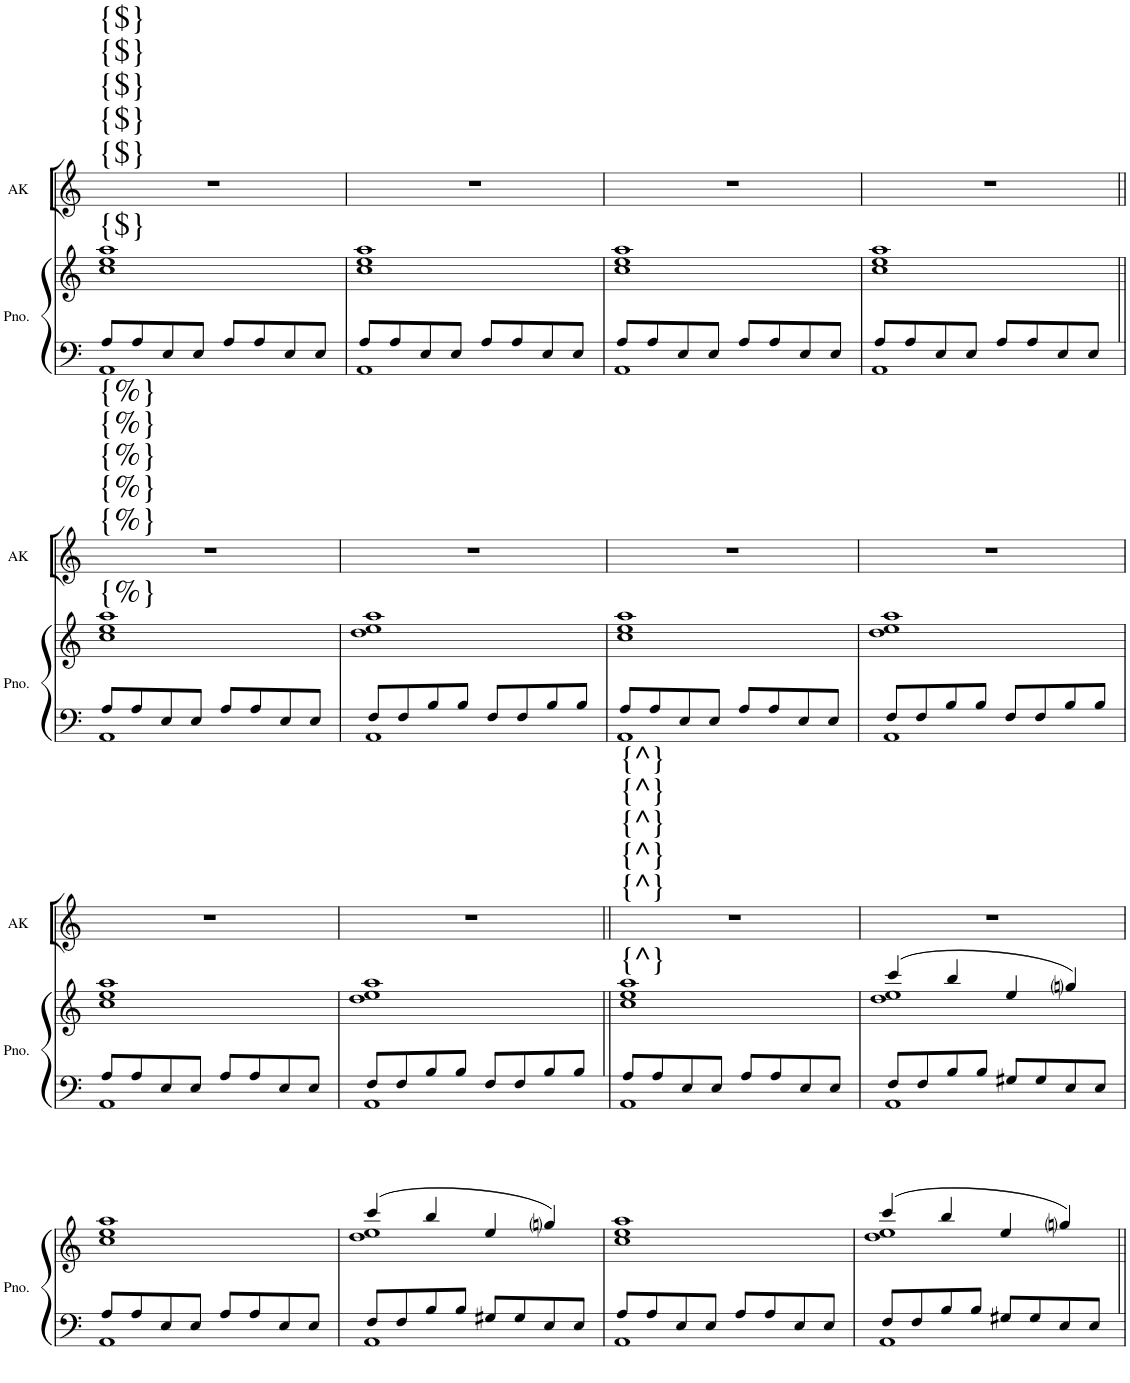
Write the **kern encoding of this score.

**kern	**kern
*part1	*part1
*staff2	*staff1
*I"Piano	*
*I'Pno.	*
!!LO:PB:g=z
*clefF4	*clefG2
*k[]	*k[]
*M4/4	*M4/4
=13	=13
*^	*
!	!	!LO:TX:a:t={$}
8A/L	1AA	1cc 1ee 1aa
8A/	.	.
8E/	.	.
8E/J	.	.
8A/L	.	.
8A/	.	.
8E/	.	.
8E/J	.	.
=14	=14	=14
8A/L	1AA	1cc 1ee 1aa
8A/	.	.
8E/	.	.
8E/J	.	.
8A/L	.	.
8A/	.	.
8E/	.	.
8E/J	.	.
=15	=15	=15
8A/L	1AA	1cc 1ee 1aa
8A/	.	.
8E/	.	.
8E/J	.	.
8A/L	.	.
8A/	.	.
8E/	.	.
8E/J	.	.
=16	=16	=16
8A/L	1AA	1cc 1ee 1aa
8A/	.	.
8E/	.	.
8E/J	.	.
8A/L	.	.
8A/	.	.
8E/	.	.
8E/J	.	.
!!LO:LB:g=z
=17||	=17||	=17||
!	!	!LO:TX:a:t={%}
8A/L	1AA	1cc 1ee 1aa
8A/	.	.
8E/	.	.
8E/J	.	.
8A/L	.	.
8A/	.	.
8E/	.	.
8E/J	.	.
=18	=18	=18
8F/L	1AA	1dd 1ee 1aa
8F/	.	.
8B/	.	.
8B/J	.	.
8F/L	.	.
8F/	.	.
8B/	.	.
8B/J	.	.
=19	=19	=19
8A/L	1AA	1cc 1ee 1aa
8A/	.	.
8E/	.	.
8E/J	.	.
8A/L	.	.
8A/	.	.
8E/	.	.
8E/J	.	.
=20	=20	=20
8F/L	1AA	1dd 1ee 1aa
8F/	.	.
8B/	.	.
8B/J	.	.
8F/L	.	.
8F/	.	.
8B/	.	.
8B/J	.	.
!!LO:LB:g=z
=21	=21	=21
8A/L	1AA	1cc 1ee 1aa
8A/	.	.
8E/	.	.
8E/J	.	.
8A/L	.	.
8A/	.	.
8E/	.	.
8E/J	.	.
=22	=22	=22
8F/L	1AA	1dd 1ee 1aa
8F/	.	.
8B/	.	.
8B/J	.	.
8F/L	.	.
8F/	.	.
8B/	.	.
8B/J	.	.
=23||	=23||	=23||
!	!	!LO:TX:a:t={^}
8A/L	1AA	1cc 1ee 1aa
8A/	.	.
8E/	.	.
8E/J	.	.
8A/L	.	.
8A/	.	.
8E/	.	.
8E/J	.	.
=24	=24	=24
*	*	*^
8F/L	1AA	(4ccc/	1dd 1ee
8F/	.	.	.
8B/	.	4bb/	.
8B/J	.	.	.
8G#X/L	.	4ee/	.
8G#/	.	.	.
8E/	.	4ggni/)	.
8E/J	.	.	.
*	*	*v	*v
!!LO:LB:g=z
=25	=25	=25
8A/L	1AA	1cc 1ee 1aa
8A/	.	.
8E/	.	.
8E/J	.	.
8A/L	.	.
8A/	.	.
8E/	.	.
8E/J	.	.
=26	=26	=26
*	*	*^
8F/L	1AA	(4ccc/	1dd 1ee
8F/	.	.	.
8B/	.	4bb/	.
8B/J	.	.	.
8G#X/L	.	4ee/	.
8G#/	.	.	.
8E/	.	4ggni/)	.
8E/J	.	.	.
*	*	*v	*v
=27	=27	=27
8A/L	1AA	1cc 1ee 1aa
8A/	.	.
8E/	.	.
8E/J	.	.
8A/L	.	.
8A/	.	.
8E/	.	.
8E/J	.	.
=28	=28	=28
*	*	*^
8F/L	1AA	(4ccc/	1dd 1ee
8F/	.	.	.
8B/	.	4bb/	.
8B/J	.	.	.
8G#X/L	.	4ee/	.
8G#/	.	.	.
8E/	.	4ggni/)	.
8E/J	.	.	.
*v	*v	*	*
*	*v	*v
=||	=||
*-	*-
